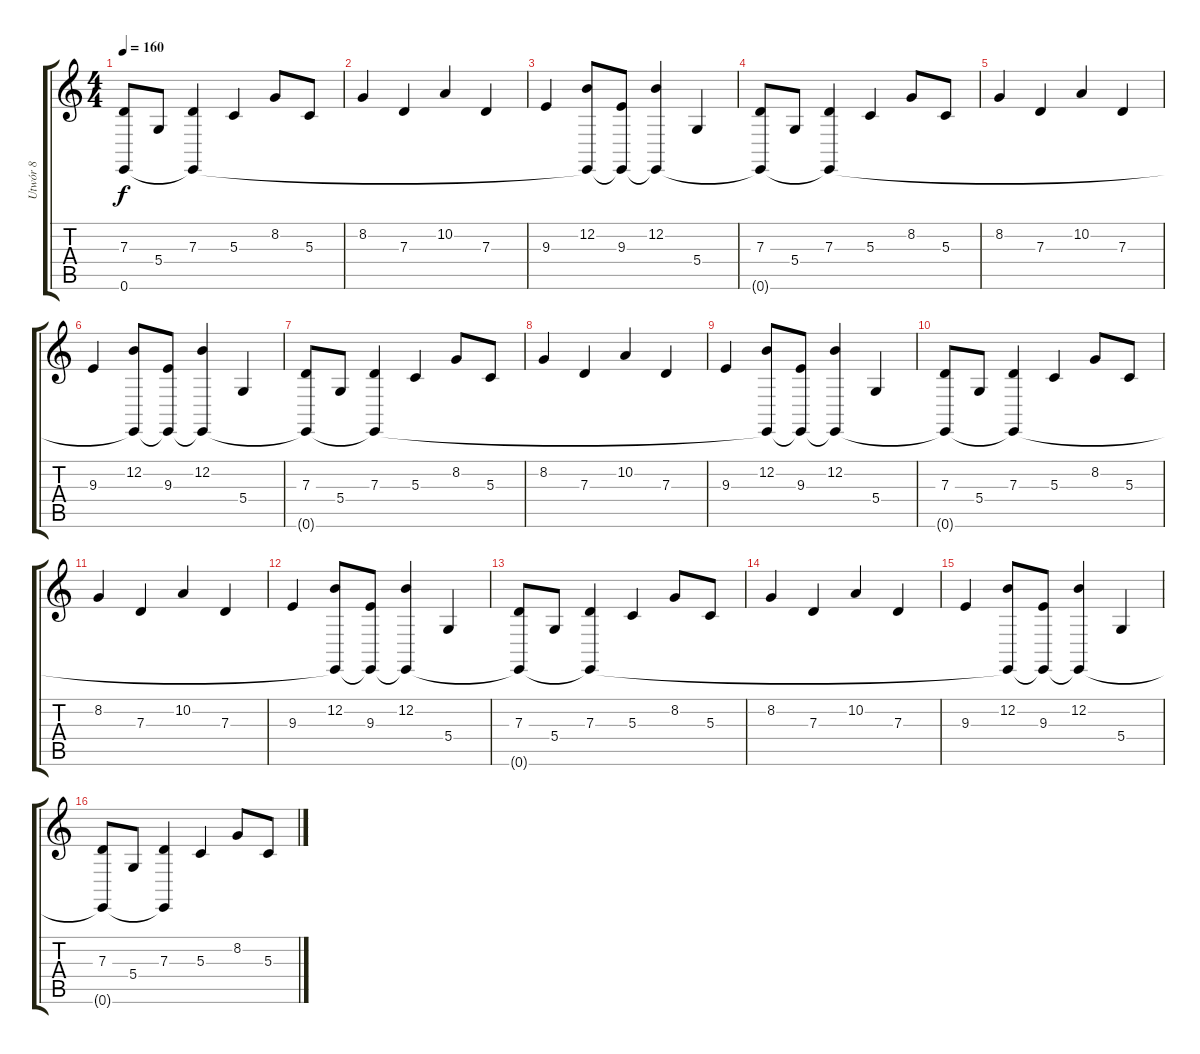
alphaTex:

\track ("Utwór 8" "Utwór 8") {instrument stringensemble1}
\staff {score tabs}
\tuning (E4 B3 G3 D3 A2 E2) {hide}
\ts (4 4)
\tempo 160
\clef g2
\ks c
(7.3 0.6{t}).8{dy f} 5.4.8 (7.3 0.6{t}).4 5.3.4 8.2.8 5.3.8 |
8.2.4 7.3.4 10.2.4 7.3.4 |
9.3.4 (12.2 0.6{t}).8 (9.3 0.6{t}).8 (12.2 0.6{t}).4 5.4.4 |
(7.3 0.6{t}).8 5.4.8 (7.3 0.6{t}).4 5.3.4 8.2.8 5.3.8 |
8.2.4 7.3.4 10.2.4 7.3.4 |
9.3.4 (12.2 0.6{t}).8 (9.3 0.6{t}).8 (12.2 0.6{t}).4 5.4.4 |
(7.3 0.6{t}).8 5.4.8 (7.3 0.6{t}).4 5.3.4 8.2.8 5.3.8 |
8.2.4 7.3.4 10.2.4 7.3.4 |
9.3.4 (12.2 0.6{t}).8 (9.3 0.6{t}).8 (12.2 0.6{t}).4 5.4.4 |
(7.3 0.6{t}).8 5.4.8 (7.3 0.6{t}).4 5.3.4 8.2.8 5.3.8 |
8.2.4 7.3.4 10.2.4 7.3.4 |
9.3.4 (12.2 0.6{t}).8 (9.3 0.6{t}).8 (12.2 0.6{t}).4 5.4.4 |
(7.3 0.6{t}).8 5.4.8 (7.3 0.6{t}).4 5.3.4 8.2.8 5.3.8 |
8.2.4 7.3.4 10.2.4 7.3.4 |
9.3.4 (12.2 0.6{t}).8 (9.3 0.6{t}).8 (12.2 0.6{t}).4 5.4.4 |
(7.3 0.6{t}).8 5.4.8 (7.3 0.6{t}).4 5.3.4 8.2.8 5.3.8
